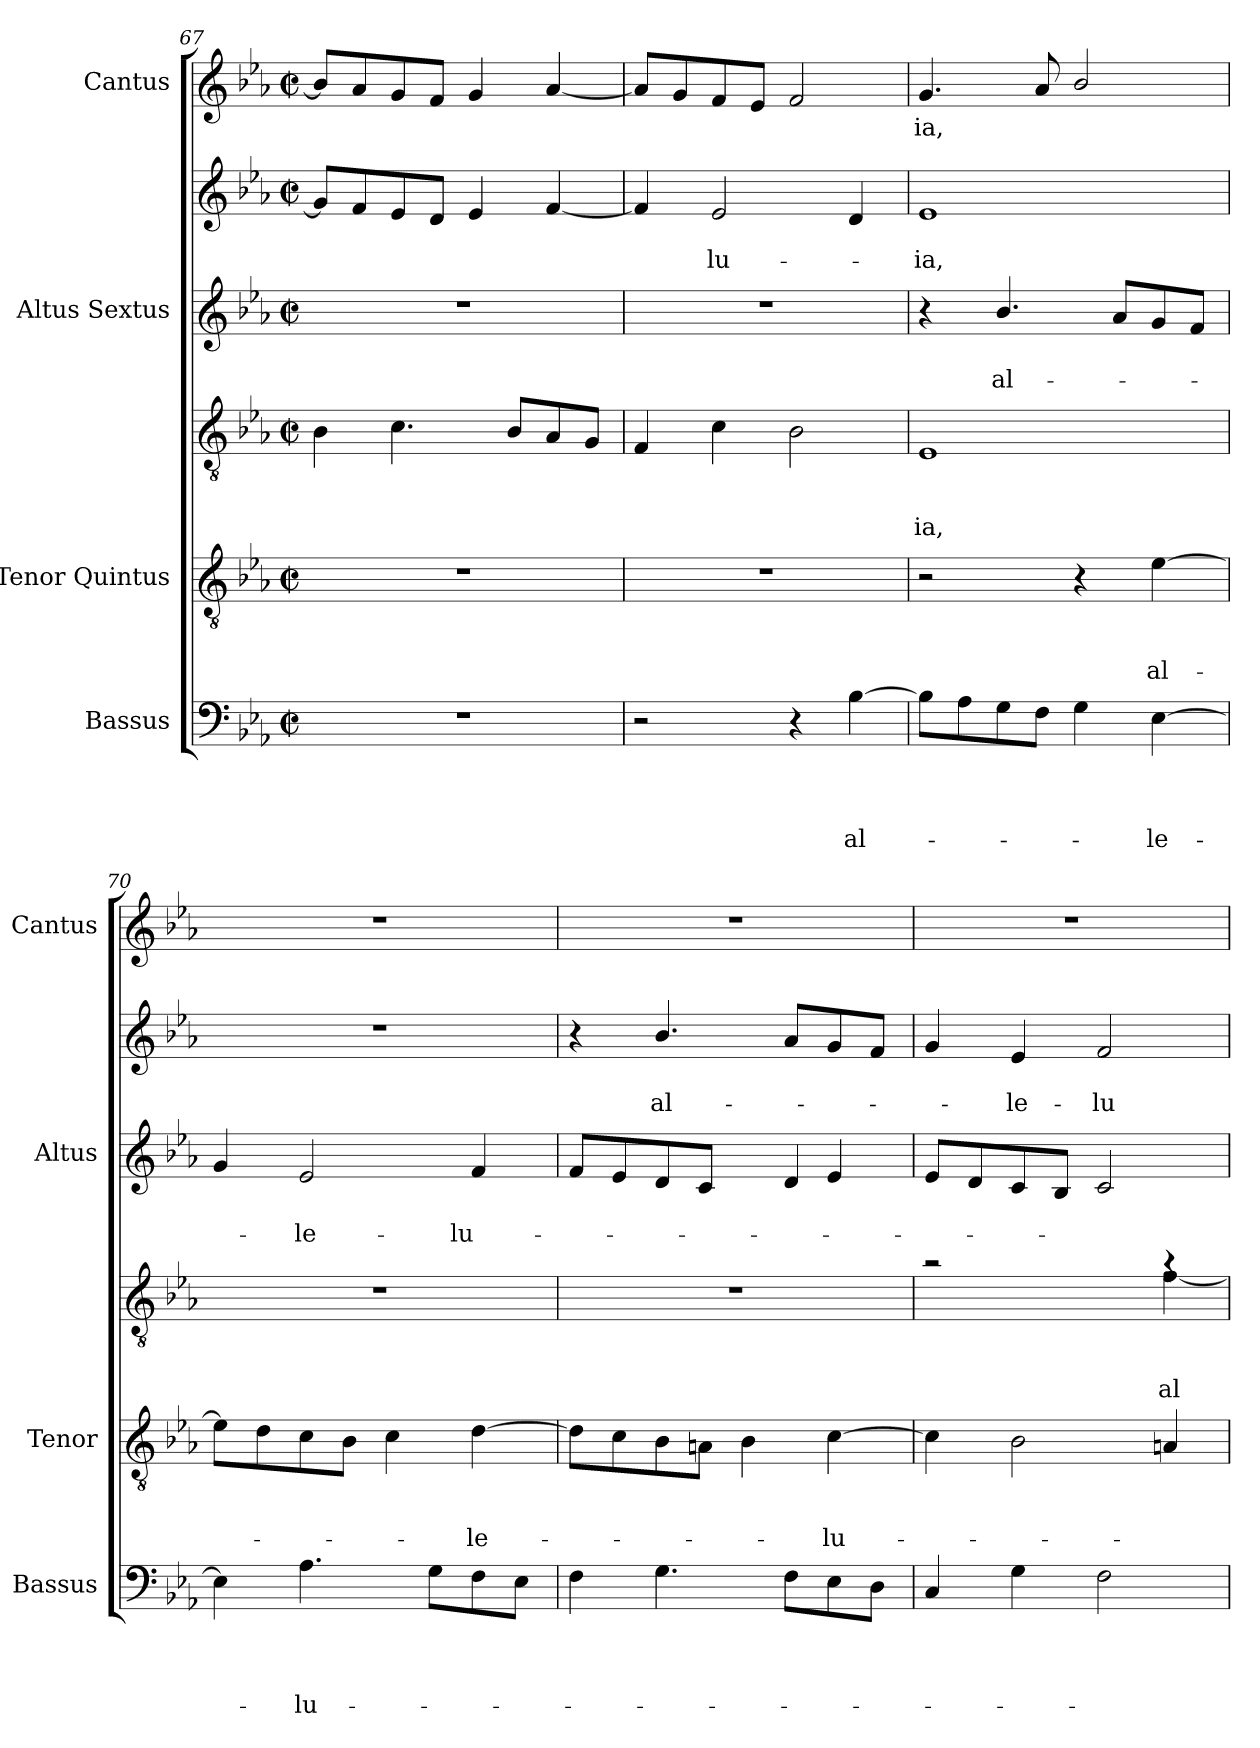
**kern	**text	**text	**text	**text	**kern	**text	**text	**text	**kern	**text	**text	**text	**kern	**text	**text	**kern	**text	**text	**kern	**text
*part4	*part4	*part4	*part4	*part4	*part3	*part3	*part3	*part3	*part3	*part3	*part3	*part3	*part2	*part2	*part2	*part2	*part2	*part2	*part1	*part1
*staff6	*staff6	*staff6	*staff6	*staff6	*staff5	*staff5	*staff5	*staff5	*staff4	*staff4	*staff4	*staff4	*staff3	*staff3	*staff3	*staff2	*staff2	*staff2	*staff1	*staff1
*I"Bassus	*	*	*	*	*I"Tenor Quintus	*	*	*	*	*	*	*	*I"Altus Sextus	*	*	*	*	*	*I"Cantus	*
*I'Bassus	*	*	*	*	*I'Tenor	*	*	*	*	*	*	*	*I'Altus	*	*	*	*	*	*I'Cantus	*
*clefF4	*	*	*	*	*clefGv2	*	*	*	*clefGv2	*	*	*	*clefG2	*	*	*clefG2	*	*	*clefG2	*
*k[b-e-a-]	*	*	*	*	*k[b-e-a-]	*	*	*	*k[b-e-a-]	*	*	*	*k[b-e-a-]	*	*	*k[b-e-a-]	*	*	*k[b-e-a-]	*
*E-:	*	*	*	*	*E-:	*	*	*	*E-:	*	*	*	*E-:	*	*	*E-:	*	*	*E-:	*
*M2/2	*	*	*	*	*M2/2	*	*	*	*M2/2	*	*	*	*M2/2	*	*	*M2/2	*	*	*M2/2	*
*met(c|)	*	*	*	*	*met(c|)	*	*	*	*met(c|)	*	*	*	*met(c|)	*	*	*met(c|)	*	*	*met(c|)	*
=67	=67	=67	=67	=67	=67	=67	=67	=67	=67	=67	=67	=67	=67	=67	=67	=67	=67	=67	=67	=67
1r	.	.	.	.	1r	.	.	.	4B-\	.	.	.	1r	.	.	8g/L]	.	.	8b-/L]	.
.	.	.	.	.	.	.	.	.	.	.	.	.	.	.	.	8f/	.	.	8a-/	.
.	.	.	.	.	.	.	.	.	4.c\	.	.	.	.	.	.	8e-/	.	.	8g/	.
.	.	.	.	.	.	.	.	.	.	.	.	.	.	.	.	8d/J	.	.	8f/J	.
.	.	.	.	.	.	.	.	.	.	.	.	.	.	.	.	4e-/	.	.	4g/	.
.	.	.	.	.	.	.	.	.	8B-/L	.	.	.	.	.	.	.	.	.	.	.
.	.	.	.	.	.	.	.	.	8A-/	.	.	.	.	.	.	[<4f/	.	.	[<4a-/	.
.	.	.	.	.	.	.	.	.	8G/J	.	.	.	.	.	.	.	.	.	.	.
=68	=68	=68	=68	=68	=68	=68	=68	=68	=68	=68	=68	=68	=68	=68	=68	=68	=68	=68	=68	=68
2r	.	.	.	.	1r	.	.	.	4F/	.	.	.	1r	.	.	4f/]	.	.	8a-/L]	.
.	.	.	.	.	.	.	.	.	.	.	.	.	.	.	.	.	.	.	8g/	.
!	!	!	!	!	!	!	!	!	!	!	!	!	!	!	!	!	!	!LO:LY:b	!	!
.	.	.	.	.	.	.	.	.	4c\	.	.	.	.	.	.	2e-/	.	-lu-	8f/	.
.	.	.	.	.	.	.	.	.	.	.	.	.	.	.	.	.	.	.	8e-/J	.
4r	.	.	.	.	.	.	.	.	2B-\	.	.	.	.	.	.	.	.	.	2f/	.
!	!	!	!	!LO:LY:b	!	!	!	!	!	!	!	!	!	!	!	!	!	!	!	!
[>4B-\	.	.	.	al-	.	.	.	.	.	.	.	.	.	.	.	4d/	.	.	.	.
=69	=69	=69	=69	=69	=69	=69	=69	=69	=69	=69	=69	=69	=69	=69	=69	=69	=69	=69	=69	=69
!	!	!	!	!	!	!	!	!	!	!	!	!LO:LY:b	!	!	!	!	!	!LO:LY:b	!	!LO:LY:b
8B-\L]	.	.	.	.	2r	.	.	.	1E-	.	.	-ia,	4r	.	.	1e-	.	-ia,	4.g/	-ia,
8A-\	.	.	.	.	.	.	.	.	.	.	.	.	.	.	.	.	.	.	.	.
!	!	!	!	!	!	!	!	!	!	!	!	!	!	!	!LO:LY:b	!	!	!	!	!
8G\	.	.	.	.	.	.	.	.	.	.	.	.	4.b-/	.	al-	.	.	.	.	.
8F\J	.	.	.	.	.	.	.	.	.	.	.	.	.	.	.	.	.	.	8a-/	.
4G\	.	.	.	.	4r	.	.	.	.	.	.	.	.	.	.	.	.	.	2b-/	.
.	.	.	.	.	.	.	.	.	.	.	.	.	8a-/L	.	.	.	.	.	.	.
!	!	!	!	!LO:LY:b	!	!	!	!LO:LY:b	!	!	!	!	!	!	!	!	!	!	!	!
[>4E-\	.	.	.	-le-	[>4e-\	.	.	al-	.	.	.	.	8g/	.	.	.	.	.	.	.
.	.	.	.	.	.	.	.	.	.	.	.	.	8f/J	.	.	.	.	.	.	.
=70	=70	=70	=70	=70	=70	=70	=70	=70	=70	=70	=70	=70	=70	=70	=70	=70	=70	=70	=70	=70
4E-\]	.	.	.	.	8e-\L]	.	.	.	1r	.	.	.	4g/	.	.	1r	.	.	1r	.
.	.	.	.	.	8d\	.	.	.	.	.	.	.	.	.	.	.	.	.	.	.
!	!	!	!	!LO:LY:b	!	!	!	!	!	!	!	!	!	!	!LO:LY:b	!	!	!	!	!
4.A-\	.	.	.	-lu-	8c\	.	.	.	.	.	.	.	2e-/	.	-le-	.	.	.	.	.
.	.	.	.	.	8B-\J	.	.	.	.	.	.	.	.	.	.	.	.	.	.	.
.	.	.	.	.	4c\	.	.	.	.	.	.	.	.	.	.	.	.	.	.	.
8G\L	.	.	.	.	.	.	.	.	.	.	.	.	.	.	.	.	.	.	.	.
!	!	!	!	!	!	!	!	!LO:LY:b	!	!	!	!	!	!	!LO:LY:b	!	!	!	!	!
8F\	.	.	.	.	[>4d\	.	.	-le-	.	.	.	.	4f/	.	-lu-	.	.	.	.	.
8E-\J	.	.	.	.	.	.	.	.	.	.	.	.	.	.	.	.	.	.	.	.
=71	=71	=71	=71	=71	=71	=71	=71	=71	=71	=71	=71	=71	=71	=71	=71	=71	=71	=71	=71	=71
*	*	*	*	*	*	*	*	*	*	*	*	*	*^	*	*	*	*	*	*	*
4F\	.	.	.	.	8d\L]	.	.	.	1r	.	.	.	8f/L	2.ryy	.	.	4r	.	.	1r	.
.	.	.	.	.	8c\	.	.	.	.	.	.	.	8e-/	.	.	.	.	.	.	.	.
!	!	!	!	!	!	!	!	!	!	!	!	!	!	!	!	!	!	!	!LO:LY:b	!	!
4.G\	.	.	.	.	8B-\	.	.	.	.	.	.	.	8d/	.	.	.	4.b-/	.	-al-	.	.
.	.	.	.	.	8An\J	.	.	.	.	.	.	.	8c/J	.	.	.	.	.	.	.	.
.	.	.	.	.	4B-\	.	.	.	.	.	.	.	8ryy	.	.	.	.	.	.	.	.
8F\L	.	.	.	.	.	.	.	.	.	.	.	.	4d/	.	.	.	8a-/L	.	.	.	.
!	!	!	!	!	!	!	!	!LO:LY:b	!	!	!	!	!	!	!	!	!	!	!	!	!
8E-\	.	.	.	.	[>4c\	.	.	-lu-	.	.	.	.	.	4e-/	.	.	8g/	.	.	.	.
8D\J	.	.	.	.	.	.	.	.	.	.	.	.	8ryy	.	.	.	8f/J	.	.	.	.
*	*	*	*	*	*	*	*	*	*	*	*	*	*v	*v	*	*	*	*	*	*	*
!!LO:PB:g=z
=72	=72	=72	=72	=72	=72	=72	=72	=72	=72	=72	=72	=72	=72	=72	=72	=72	=72	=72	=72	=72
*	*	*	*	*	*	*	*	*	*^	*	*	*	*	*	*	*	*	*	*	*
4C/	.	.	.	.	4c\]	.	.	.	2ra	2.ryy	.	.	.	8e-/L	.	.	4g/	.	.	1r	.
.	.	.	.	.	.	.	.	.	.	.	.	.	.	8d/	.	.	.	.	.	.	.
!	!	!	!	!	!	!	!	!	!	!	!	!	!	!	!	!	!	!	!LO:LY:b	!	!
4G\	.	.	.	.	2B-\	.	.	.	.	.	.	.	.	8c/	.	.	4e-/	.	-le-	.	.
.	.	.	.	.	.	.	.	.	.	.	.	.	.	8B-/J	.	.	.	.	.	.	.
!	!	!	!	!	!	!	!	!	!	!	!	!	!	!	!	!	!	!	!LO:LY:b	!	!
2F\	.	.	.	.	.	.	.	.	4ryy	.	.	.	.	2c/	.	.	2f/	.	-lu-	.	.
!	!	!	!	!	!	!	!	!	!	!	!	!	!LO:LY:b	!	!	!	!	!	!	!	!
.	.	.	.	.	4An/	.	.	.	4ra	[>4f\	.	.	-al-	.	.	.	.	.	.	.	.
*	*	*	*	*	*	*	*	*	*v	*v	*	*	*	*	*	*	*	*	*	*	*
=	=	=	=	=	=	=	=	=	=	=	=	=	=	=	=	=	=	=	=	=
*-	*-	*-	*-	*-	*-	*-	*-	*-	*-	*-	*-	*-	*-	*-	*-	*-	*-	*-	*-	*-
